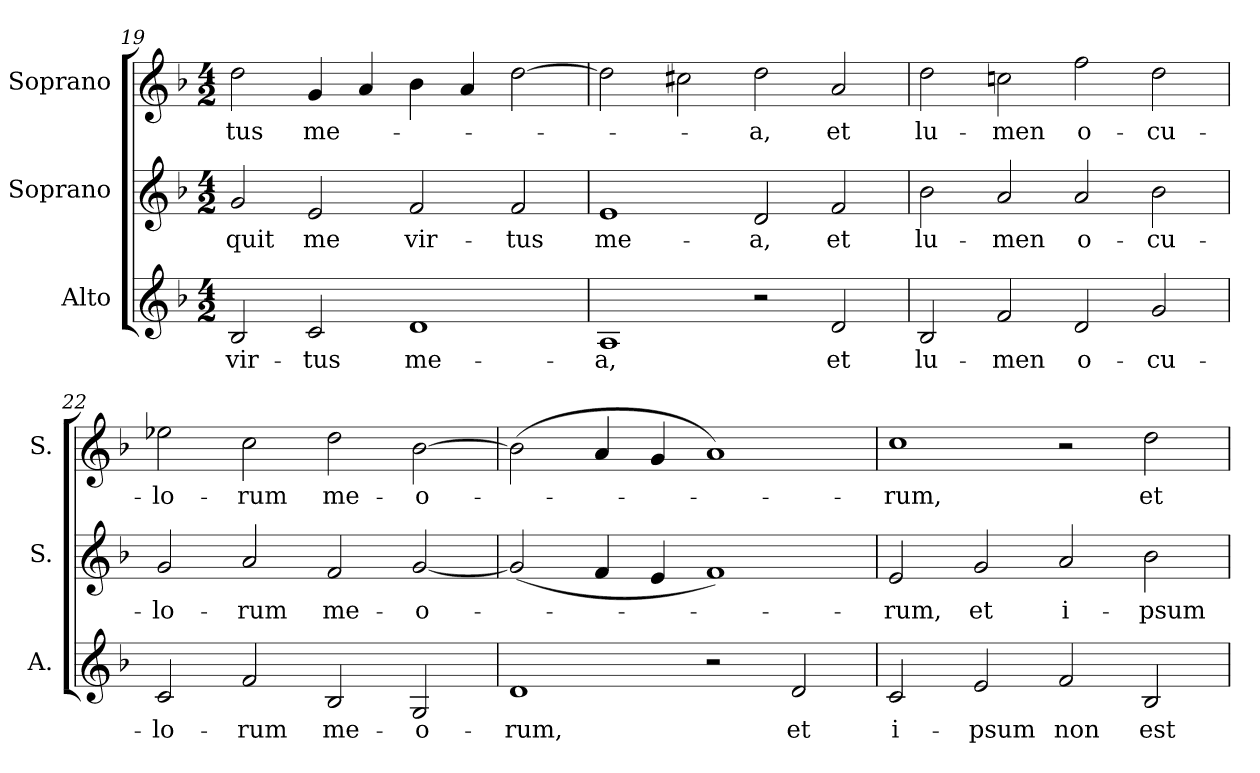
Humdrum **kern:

**kern	**text	**kern	**text	**kern	**text
*part3	*part3	*part2	*part2	*part1	*part1
*staff3	*staff3	*staff2	*staff2	*staff1	*staff1
*I"Alto	*	*I"Soprano	*	*I"Soprano	*
*I'A.	*	*I'S.	*	*I'S.	*
!!LO:PB:g=z
*clefG2	*	*clefG2	*	*clefG2	*
*k[b-]	*	*k[b-]	*	*k[b-]	*
*F:	*	*F:	*	*F:	*
*M4/2	*	*M4/2	*	*M4/2	*
=19	=19	=19	=19	=19	=19
!	!LO:LY:b:color=#000000	!	!	!	!
!	!	!	!LO:LY:b:color=#000000	!	!
!	!	!	!	!	!LO:LY:b:color=#000000
2B-i/	vir-	2gi/	-quit	2ddi\	-tus
!	!LO:LY:b:color=#000000	!	!	!	!
!	!	!	!LO:LY:b:color=#000000	!	!
!	!	!	!	!	!LO:LY:b:color=#000000
2ci/	-tus	2ei/	me	4gi/	me-
.	.	.	.	4ai/	.
!	!LO:LY:b:color=#000000	!	!	!	!
!	!	!	!LO:LY:b:color=#000000	!	!
1di	me-	2fi/	vir-	4b-i\	.
.	.	.	.	4ai/	.
!	!	!	!LO:LY:b:color=#000000	!	!
.	.	2fi/	-tus	[2ddi\	.
=20	=20	=20	=20	=20	=20
!	!LO:LY:b:color=#000000	!	!	!	!
!	!	!	!LO:LY:b:color=#000000	!	!
1Ai	-a,	1ei	me-	2ddi\]	.
.	.	.	.	2cc#Xi\	.
!	!	!	!LO:LY:b:color=#000000	!	!
!	!	!	!	!	!LO:LY:b:color=#000000
2r	.	2di/	-a,	2ddi\	-a,
!	!LO:LY:b:color=#000000	!	!	!	!
!	!	!	!LO:LY:b:color=#000000	!	!
!	!	!	!	!	!LO:LY:b:color=#000000
2di/	et	2fi/	et	2ai/	et
=21	=21	=21	=21	=21	=21
!	!LO:LY:b:color=#000000	!	!	!	!
!	!	!	!LO:LY:b:color=#000000	!	!
!	!	!	!	!	!LO:LY:b:color=#000000
2B-i/	lu-	2b-i\	lu-	2ddi\	lu-
!	!LO:LY:b:color=#000000	!	!	!	!
!	!	!	!LO:LY:b:color=#000000	!	!
!	!	!	!	!	!LO:LY:b:color=#000000
2fi/	-men	2ai/	-men	2ccni\	-men
!	!LO:LY:b:color=#000000	!	!	!	!
!	!	!	!LO:LY:b:color=#000000	!	!
!	!	!	!	!	!LO:LY:b:color=#000000
2di/	o-	2ai/	o-	2ffi\	o-
!	!LO:LY:b:color=#000000	!	!	!	!
!	!	!	!LO:LY:b:color=#000000	!	!
!	!	!	!	!	!LO:LY:b:color=#000000
2gi/	-cu-	2b-i\	-cu-	2ddi\	-cu-
=22	=22	=22	=22	=22	=22
!	!LO:LY:b:color=#000000	!	!	!	!
!	!	!	!LO:LY:b:color=#000000	!	!
!	!	!	!	!	!LO:LY:b:color=#000000
2ci/	-lo-	2gi/	-lo-	2ee-Xi\	-lo-
!	!LO:LY:b:color=#000000	!	!	!	!
!	!	!	!LO:LY:b:color=#000000	!	!
!	!	!	!	!	!LO:LY:b:color=#000000
2fi/	-rum	2ai/	-rum	2cci\	-rum
!	!LO:LY:b:color=#000000	!	!	!	!
!	!	!	!LO:LY:b:color=#000000	!	!
!	!	!	!	!	!LO:LY:b:color=#000000
2B-i/	me-	2fi/	me-	2ddi\	me-
!	!LO:LY:b:color=#000000	!	!	!	!
!	!	!	!LO:LY:b:color=#000000	!	!
!	!	!	!	!	!LO:LY:b:color=#000000
2Gi/	-o-	[2gi/	-o-	[2b-i\	-o-
=23	=23	=23	=23	=23	=23
!	!LO:LY:b:color=#000000	!	!	!	!
1di	-rum,	(2gi/]	.	(2b-i\]	.
.	.	4fi/	.	4ai/	.
.	.	4ei/	.	4gi/	.
2r	.	1fi)	.	1ai)	.
!	!LO:LY:b:color=#000000	!	!	!	!
2di/	et	.	.	.	.
!!LO:LB:g=z
=24	=24	=24	=24	=24	=24
!	!LO:LY:b:color=#000000	!	!	!	!
!	!	!	!LO:LY:b:color=#000000	!	!
!	!	!	!	!	!LO:LY:b:color=#000000
2ci/	i-	2ei/	-rum,	1cci	-rum,
!	!LO:LY:b:color=#000000	!	!	!	!
!	!	!	!LO:LY:b:color=#000000	!	!
2ei/	-psum	2gi/	et	.	.
!	!LO:LY:b:color=#000000	!	!	!	!
!	!	!	!LO:LY:b:color=#000000	!	!
2fi/	non	2ai/	i-	2r	.
!	!LO:LY:b:color=#000000	!	!	!	!
!	!	!	!LO:LY:b:color=#000000	!	!
!	!	!	!	!	!LO:LY:b:color=#000000
2B-i/	est	2b-i\	-psum	2ddi\	et
=	=	=	=	=	=
*-	*-	*-	*-	*-	*-
